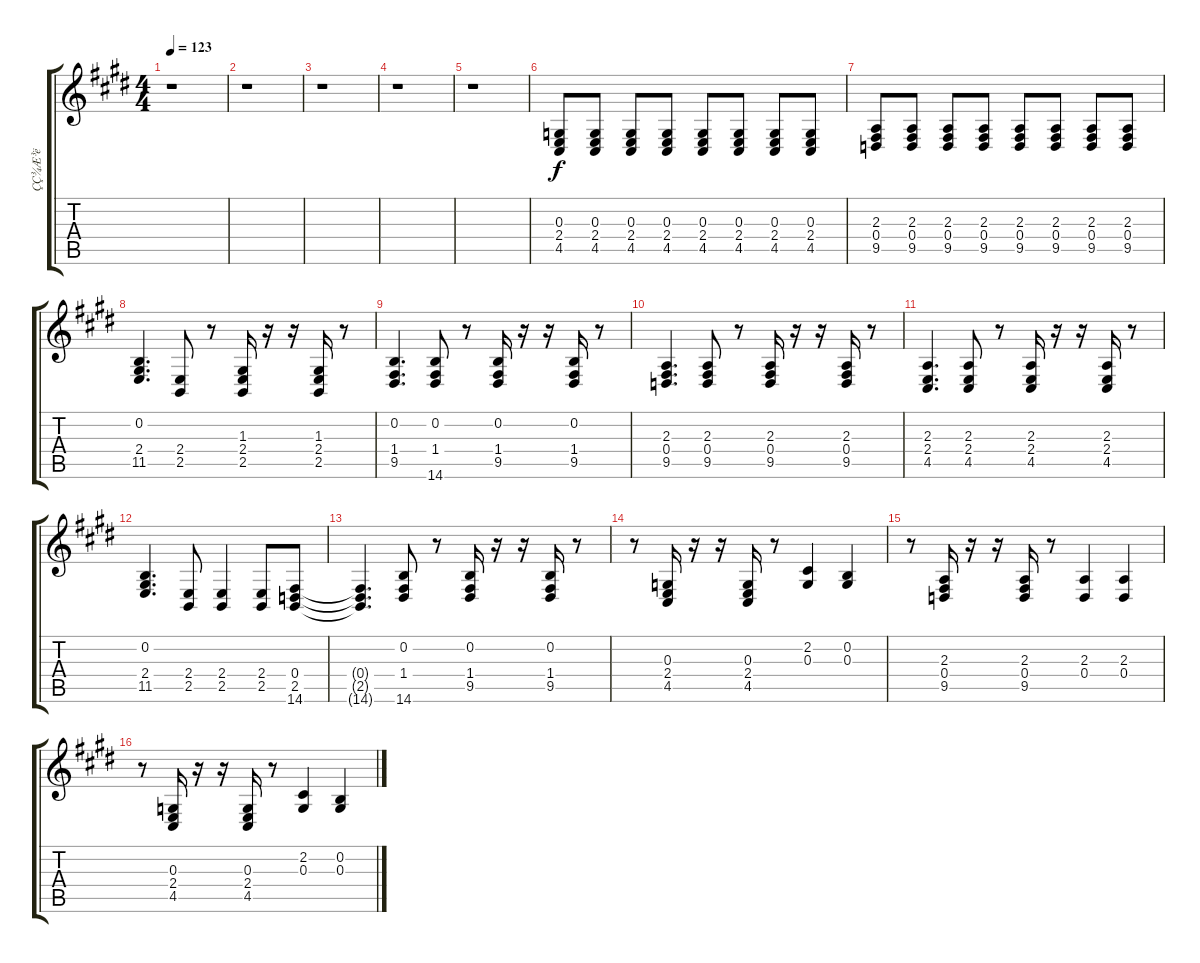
\track ("ÇÇ¾Æ³ë" "ÇÇ¾Æ³ë") {instrument acousticgrandpiano}
\staff {score tabs}
\tuning (E4 B3 G3 D3 A2 E2) {hide}
\ts (4 4)
\tempo 123
\clef g2
\ks e
r.1{dy f} |
r.1 |
r.1 |
r.1 |
r.1 |
(0.3 2.4 4.5).8 (0.3 2.4 4.5).8 (0.3 2.4 4.5).8 (0.3 2.4 4.5).8 (0.3 2.4 4.5).8 (0.3 2.4 4.5).8 (0.3 2.4 4.5).8 (0.3 2.4 4.5).8 |
(2.3 0.4 9.5).8 (2.3 0.4 9.5).8 (2.3 0.4 9.5).8 (2.3 0.4 9.5).8 (2.3 0.4 9.5).8 (2.3 0.4 9.5).8 (2.3 0.4 9.5).8 (2.3 0.4 9.5).8 |
(0.2 2.4 11.5).4{d} (2.4 2.5).8 r.8 (1.3 2.4 2.5).16 r.16 r.16 (1.3 2.4 2.5).16 r.8 |
(0.2 1.4 9.5).4{d} (0.2 1.4 14.6).8 r.8 (0.2 1.4 9.5).16 r.16 r.16 (0.2 1.4 9.5).16 r.8 |
(2.3 0.4 9.5).4{d} (2.3 0.4 9.5).8 r.8 (2.3 0.4 9.5).16 r.16 r.16 (2.3 0.4 9.5).16 r.8 |
(2.3 2.4 4.5).4{d} (2.3 2.4 4.5).8 r.8 (2.3 2.4 4.5).16 r.16 r.16 (2.3 2.4 4.5).16 r.8 |
(0.2 2.4 11.5).4{d} (2.4 2.5).8 (2.4 2.5).4 (2.4 2.5).8 (0.4 2.5 14.6).8 |
(0.4{t} 2.5{t} 14.6{t}).4{d} (0.2 1.4 14.6).8 r.8 (0.2 1.4 9.5).16 r.16 r.16 (0.2 1.4 9.5).16 r.8 |
r.8 (0.3 2.4 4.5).16 r.16 r.16 (0.3 2.4 4.5).16 r.8 (2.2 0.3).4 (0.2 0.3).4 |
r.8 (2.3 0.4 9.5).16 r.16 r.16 (2.3 0.4 9.5).16 r.8 (2.3 0.4).4 (2.3 0.4).4 |
r.8 (0.3 2.4 4.5).16 r.16 r.16 (0.3 2.4 4.5).16 r.8 (2.2 0.3).4 (0.2 0.3).4
